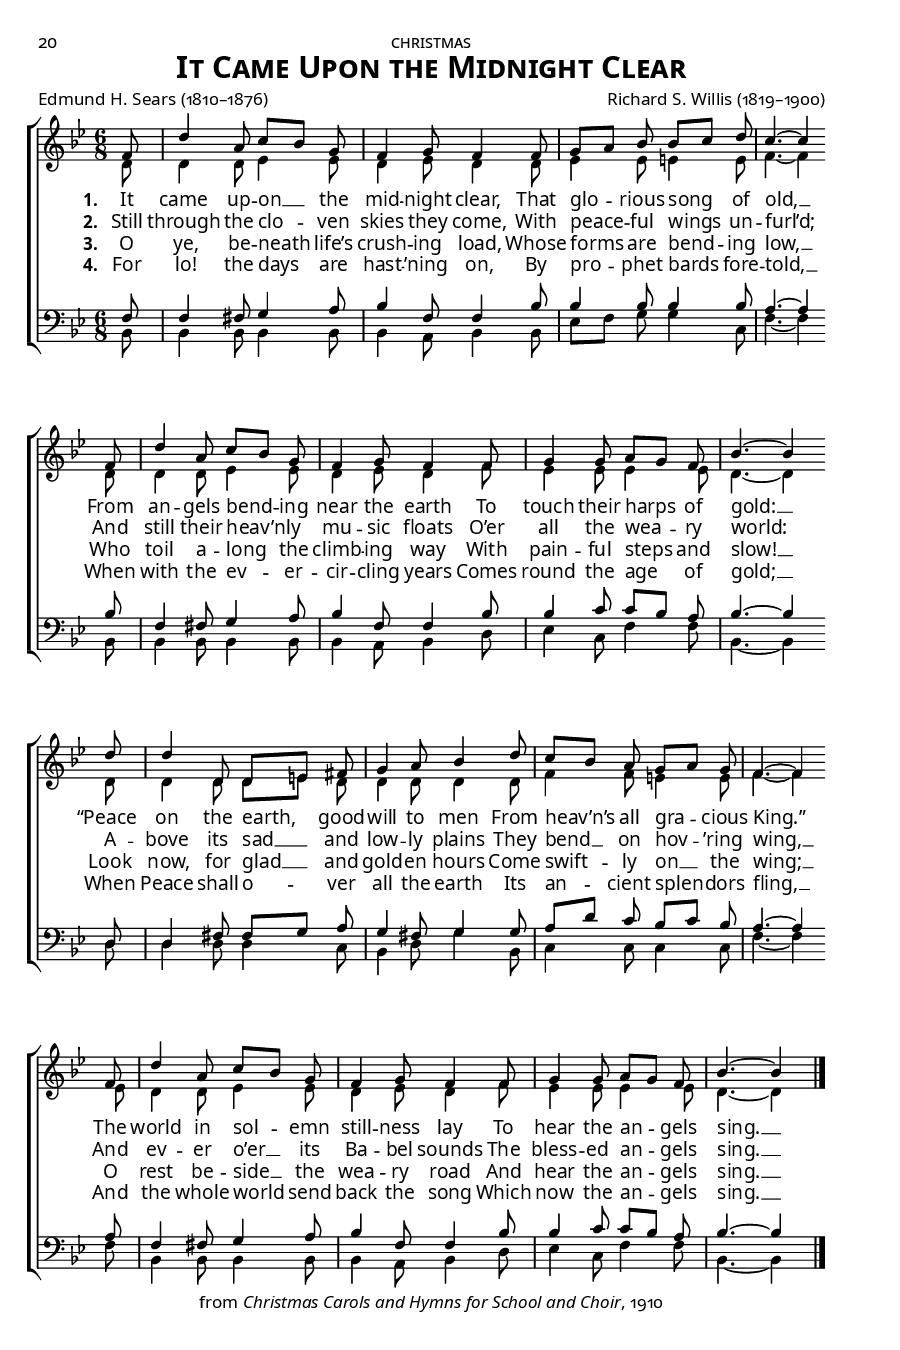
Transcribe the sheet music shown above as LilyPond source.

\version "2.14.2"
\include "util.ly"
\header {
  title = \markup{\override #'(font-name . "Garamond Premier Pro Semibold"){ \abs-fontsize #15 \smallCapsOldStyle"It Came Upon the Midnight Clear"}}
  poet = \markup\oldStyleNum"Edmund H. Sears (1810–1876)"
  composer = \markup\oldStyleNum"Richard S. Willis (1819–1900)"
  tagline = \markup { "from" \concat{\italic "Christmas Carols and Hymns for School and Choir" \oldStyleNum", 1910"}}
}
\paper {
  paper-height = 9\in
  paper-width = 6\in
  indent = 0\in
  %system-system-spacing = #'((basic-distance . 10) (padding . 0))
  %system-system-spacing =
  %  #'((basic-distance . 0)
  %     (minimum-distance . 0)
  %     (padding . -0.35)
  %     (stretchability . 100))
  ragged-last-bottom = ##f
  ragged-bottom = ##f
  two-sided = ##t
  inner-margin = 0.5\in
  outer-margin = 0.25\in
  top-margin = 0.25\in
  bottom-margin = 0.25\in
  first-page-number = #020
  print-first-page-number = ##t
  headerLine = \markup{\override #'(font-name . "Garamond Premier Pro") \smallCapsOldStyle"christmas"}
  oddHeaderMarkup = \markup\fill-line{
     \override #'(font-name . "Garamond Premier Pro")\abs-fontsize #8.5
     \combine 
        \fill-line{"" \if \should-print-page-number
        \oldStylePageNum""
        }
        \fill-line{\headerLine}
  }
  evenHeaderMarkup = \markup {
     \override #'(font-name . "Garamond Premier Pro")\abs-fontsize #8.5
     \combine
        \if \should-print-page-number
        \oldStylePageNum""
        \fill-line{\headerLine}
  }
}
#(set-global-staff-size 15) \paper{ #(define fonts (make-pango-font-tree "GoudyOlSt BT" "Garamond Premier Pro" "Garamond Premier Pro" (/ 15 20))) }
global = {
  \key bes \major
  \time 6/8
  \autoBeamOff
  \override DynamicLineSpanner #'staff-padding = #0.0
  \override DynamicLineSpanner #'Y-extent = #'(-1 . 1)
}

sopMusic = \relative c' {
  \partial 8 f8 |
  d'4 a8 c[ bes] g8 |
  f4 g8 f4 f8 |
  g[ a] bes bes[ c] d |
  c4.~ c4 \bar""\break
  
  f,8 |
  d'4 a8 c[ bes] g8 |
  f4 g8 f4 f8 |
  g4 g8 a[ g] f |
  bes4.~bes4 | \bar""\break
  
  d8 |
  d4 d,8 d[ e] fis |
  g4 a8 bes4 d8 |
  c[ bes] a g[ a] g |
  f4.~f4 \bar""\break
  
  f8 |
  d'4 a8 c[ bes] g8 |
  f4 g8 f4 f8 |
  g4 g8 a[ g] f |
  bes4.~bes4 \bar "|."
}
sopWords = \lyricmode {
  
}

altoMusic = \relative c' {
  d8 |
  d4 d8 ees4 ees8 |
  d4 ees8 d4 d8 |
  ees4 ees8 e4 e8 |
  f4.~f4 |
  
  d8 |
  d4 d8 ees4 ees8 |
  d4 ees8 d4 f8 |
  ees4 ees8 ees4 ees8 |
  d4.~ d4 |
  
  d8 |
  d4 d8 d[ e] d |
  d4 d8 d4 d8 |
  f4 f8 e4 e8 |
  f4.~ f4 |
  
  ees8 |
  d4 d8 ees4 ees8 |
  d4 ees8 d4 f8 |
  ees4 ees8 ees4 ees8 |
  d4.~ d4 \bar "|."
}
altoWords = \lyricmode {
  \dropLyricsVI
  \set stanza = #"1. "
  It came up -- on __ the mid -- night clear,
  That glo -- rious song of old, __
  From an -- gels bend -- ing near the earth
  To touch their harps of gold: __
  “Peace on the earth, good -- will to men
  From heav’n’s all gra -- cious King.”
%8.5x11 __
  The world in sol -- emn still -- ness lay
  To hear the an -- gels sing. __
}
altoWordsII = \lyricmode {
  \dropLyricsVI
  \set stanza = #"2. "
  Still through the clo -- ven skies they come,
  With peace -- ful wings un -- furl’d;
%8.5x11 __
  And still their heav’n -- ly mu -- sic floats
  O’er all the wea -- ry world:
%8.5x11 __
  A -- bove its sad __ and low -- ly plains
  They bend __ on hov -- ’ring wing, __
  And ev -- er o’er __ its Ba -- bel sounds
  The bless -- ed an -- gels sing. __
}
altoWordsIII = \lyricmode {
  \dropLyricsVI
  \set stanza = #"3. "
  O ye, be -- neath life’s crush -- ing load,
  Whose forms are bend -- ing low, __
  Who toil a -- long the climb -- ing way
  With pain -- ful steps and slow! __
  Look now, for glad __ and gold -- en hours
  Come swift -- ly on __ the wing; __
  O rest be -- side __ the wea -- ry road
  And hear the an -- gels sing. __
}
altoWordsIV = \lyricmode {
  \dropLyricsVI
  \set stanza = #"4. "
  For lo! the days are hast -- ’ning on,
  By pro -- phet bards fore -- told, __
  When with the ev -- er -- cir -- cling years
  Comes round the age of gold; __
  When Peace shall o -- ver all the earth
  Its an -- cient splen -- dors fling, __
  And the whole world send back the song
  Which now the an -- gels sing. __
}

tenorMusic = \relative c {
  f8 |
  f4 fis8 g4 a8 |
  bes4 f8 f4 bes8 |
  bes4 bes8 bes4 bes8 |
  a4.~ a4 |
  
  bes8 |
  f4 fis8 g4 a8 |
  bes4 f8 f4 bes8 |
  bes4 c8 c[ bes] a |
  bes4.~ bes4 |
  
  d,8 |
  d4 fis8 fis[ g] a |
  g4 fis8 g4 g8 |
  a[ d] c bes[ c] bes |
  a4.~ a4 |
  
  a8 |
  f4 fis8 g4 a8 |
  bes4 f8 f4 bes8 |
  bes4 c8 c[ bes] a |
  bes4.~ bes4 \bar "|."
}
tenorWords = \lyricmode {

}

bassMusic = \relative c {
  bes8 |
  bes4 bes8 bes4 bes8 |
  bes4 a8 bes4 bes8 |
  ees[ f] g g4 c,8 |
  f4.~ f4 |
  
  bes,8 |
  bes4 bes8 bes4 bes8 |
  bes4 a8 bes4 d8 |
  ees4 c8 f4 f8 |
  bes,4.~ bes4 |
  
  d8 |
  d4 d8 d4 c8 |
  bes4 d8 g4 bes,8 |
  c4 c8 c4 c8 |
  f4.~ f4 |
  
  f8 |
  bes,4 bes8 bes4 bes8 |
  bes4 a8 bes4 d8 |
  ees4 c8 f4 f8 |
  bes,4.~ bes4 \bar "|."
}
bassWords = \lyricmode {

}

\score {
  <<
   \new ChoirStaff <<
%    \new Lyrics = sopranos \with { \override VerticalAxisGroup #'nonstaff-relatedstaff-spacing = #'((basic-distance . 1)) }
    \new Staff = women <<
      \new Voice = "sopranos" { \voiceOne << \global \sopMusic >> }
      \new Voice = "altos" { \voiceTwo << \global \altoMusic >> }
    >>
    \new Lyrics \with { alignAboveContext = #"women" \override VerticalAxisGroup #'nonstaff-relatedstaff-spacing = #'((basic-distance . 1))} \lyricsto "sopranos" \sopWords
    \new Lyrics = "altosIV"  \with { alignBelowContext = #"women" \override VerticalAxisGroup #'nonstaff-relatedstaff-spacing = #'((basic-distance . 1))} \lyricsto "sopranos" \altoWordsIV
    \new Lyrics = "altosIII"  \with { alignBelowContext = #"women" \override VerticalAxisGroup #'nonstaff-relatedstaff-spacing = #'((basic-distance . 1))} \lyricsto "sopranos" \altoWordsIII
    \new Lyrics = "altosII"  \with { alignBelowContext = #"women" \override VerticalAxisGroup #'nonstaff-relatedstaff-spacing = #'((basic-distance . 1))} \lyricsto "sopranos" \altoWordsII
    \new Lyrics = "altos"  \with { alignBelowContext = #"women" \override VerticalAxisGroup #'nonstaff-relatedstaff-spacing = #'((basic-distance . 1))} \lyricsto "sopranos" \altoWords
   \new Staff = men <<
      \clef bass
      \new Voice = "tenors" { \voiceOne << \global \tenorMusic >> }
      \new Voice = "basses" { \voiceTwo << \global \bassMusic >> }
    >>
    \new Lyrics \with { alignAboveContext = #"men" \override VerticalAxisGroup #'nonstaff-relatedstaff-spacing = #'((basic-distance . 1)) } \lyricsto "tenors" \tenorWords
    \new Lyrics \with { alignBelowContext = #"men" \override VerticalAxisGroup #'nonstaff-relatedstaff-spacing = #'((basic-distance . 1)) } \lyricsto "basses" \bassWords
  >>
%    \new PianoStaff << \new Staff { \new Voice { \pianoRH } } \new Staff { \clef "bass" \pianoLH } >>
  >>
  \layout {
    \context {
      \Score
      %\override SpacingSpanner #'base-shortest-duration = #(ly:make-moment 1 8)
      %\override SpacingSpanner #'common-shortest-duration = #(ly:make-moment 1 4)
    }
    \context {
      % Remove all empty staves
      % \Staff \RemoveEmptyStaves \override VerticalAxisGroup #'remove-first = ##t
    }
    \context {
      \Lyrics
      \override LyricText #'X-offset = #center-on-word
    }
  }
  \midi {
    \tempo 4 = 65
    \set Staff.midiInstrument = "piccolo"
  
    \context {
      \Voice
      \remove "Dynamic_performer"
    }
  }
}
